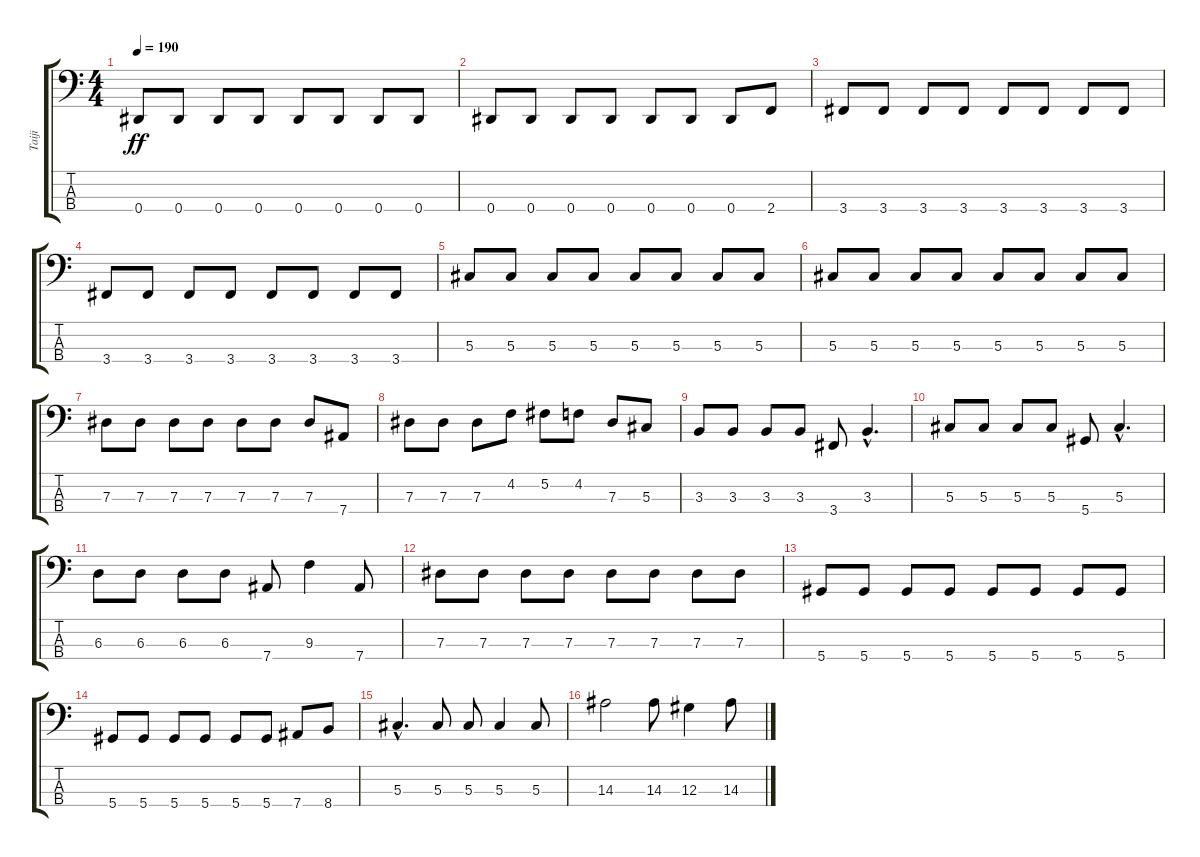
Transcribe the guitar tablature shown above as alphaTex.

\track ("Taiji" "Taiji") {instrument electricbassfinger}
\staff {score tabs}
\tuning (Gb2 Db2 Ab1 Eb1) {hide}
\ts (4 4)
\tempo 190
\clef f4
\ks c
0.4.8{dy ff} 0.4.8 0.4.8 0.4.8 0.4.8 0.4.8 0.4.8 0.4.8 |
0.4.8 0.4.8 0.4.8 0.4.8 0.4.8 0.4.8 0.4.8 2.4.8 |
3.4.8 3.4.8 3.4.8 3.4.8 3.4.8 3.4.8 3.4.8 3.4.8 |
3.4.8 3.4.8 3.4.8 3.4.8 3.4.8 3.4.8 3.4.8 3.4.8 |
5.3.8 5.3.8 5.3.8 5.3.8 5.3.8 5.3.8 5.3.8 5.3.8 |
5.3.8 5.3.8 5.3.8 5.3.8 5.3.8 5.3.8 5.3.8 5.3.8 |
7.3.8 7.3.8 7.3.8 7.3.8 7.3.8 7.3.8 7.3.8 7.4.8 |
7.3.8 7.3.8 7.3.8 4.2.8 5.2.8 4.2.8 7.3.8 5.3.8 |
3.3.8 3.3.8 3.3.8 3.3.8 3.4.8 3.3{hac}.4{d} |
5.3.8 5.3.8 5.3.8 5.3.8 5.4.8 5.3{hac}.4{d} |
6.3.8 6.3.8 6.3.8 6.3.8 7.4.8 9.3.4 7.4.8 |
7.3.8 7.3.8 7.3.8 7.3.8 7.3.8 7.3.8 7.3.8 7.3.8 |
5.4.8 5.4.8 5.4.8 5.4.8 5.4.8 5.4.8 5.4.8 5.4.8 |
5.4.8 5.4.8 5.4.8 5.4.8 5.4.8 5.4.8 7.4.8 8.4.8 |
5.3{hac}.4{d} 5.3.8 5.3.8 5.3.4 5.3.8 |
14.3.2 14.3.8 12.3.4 14.3.8
